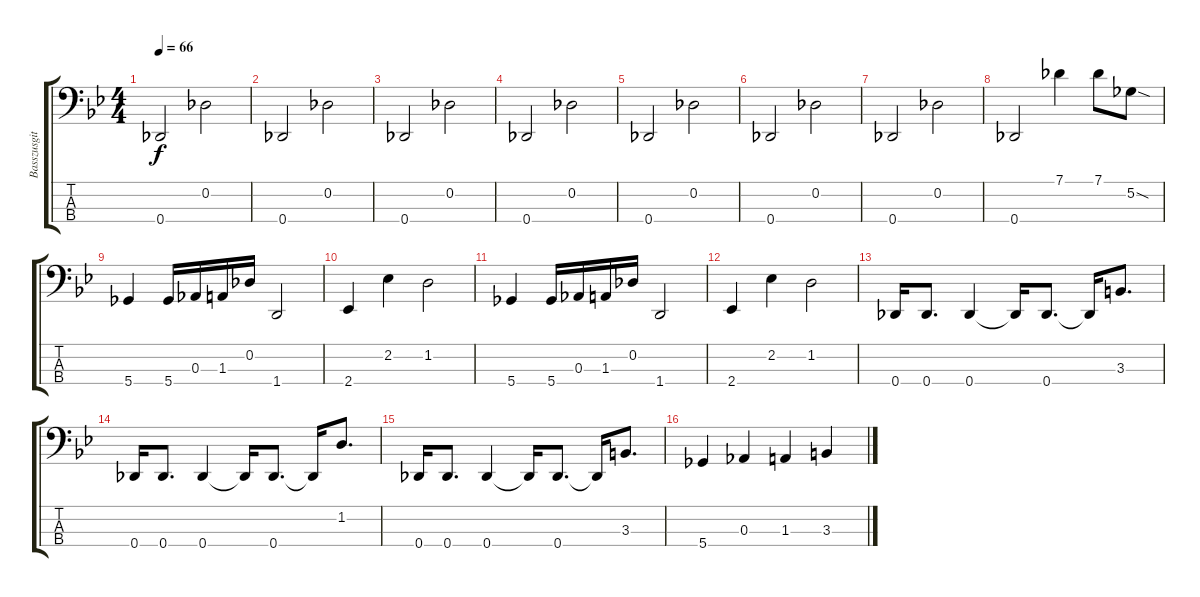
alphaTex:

\track ("Basszusgitár (Barry Sparks)" "Basszusgit") {instrument electricbassfinger}
\staff {score tabs}
\tuning (Gb2 Db2 Ab1 Db1) {hide}
\ts (4 4)
\tempo 66
\clef f4
\ks bb
0.4.2{dy f} 0.2.2 |
0.4.2 0.2.2 |
0.4.2 0.2.2 |
0.4.2 0.2.2 |
0.4.2 0.2.2 |
0.4.2 0.2.2 |
0.4.2 0.2.2 |
0.4.2 7.1.4 7.1.8 5.2{sod}.8 |
5.4.4 5.4.16 0.3.16 1.3.16 0.2.16 1.4.2 |
2.4.4 2.2.4 1.2.2 |
5.4.4 5.4.16 0.3.16 1.3.16 0.2.16 1.4.2 |
2.4.4 2.2.4 1.2.2 |
0.4.16 0.4.8{d} 0.4.4 0.4{t}.16 0.4.8{d} 0.4{t}.16 3.3.8{d} |
0.4.16 0.4.8{d} 0.4.4 0.4{t}.16 0.4.8{d} 0.4{t}.16 1.2.8{d} |
0.4.16 0.4.8{d} 0.4.4 0.4{t}.16 0.4.8{d} 0.4{t}.16 3.3.8{d} |
5.4.4 0.3.4 1.3.4 3.3.4
